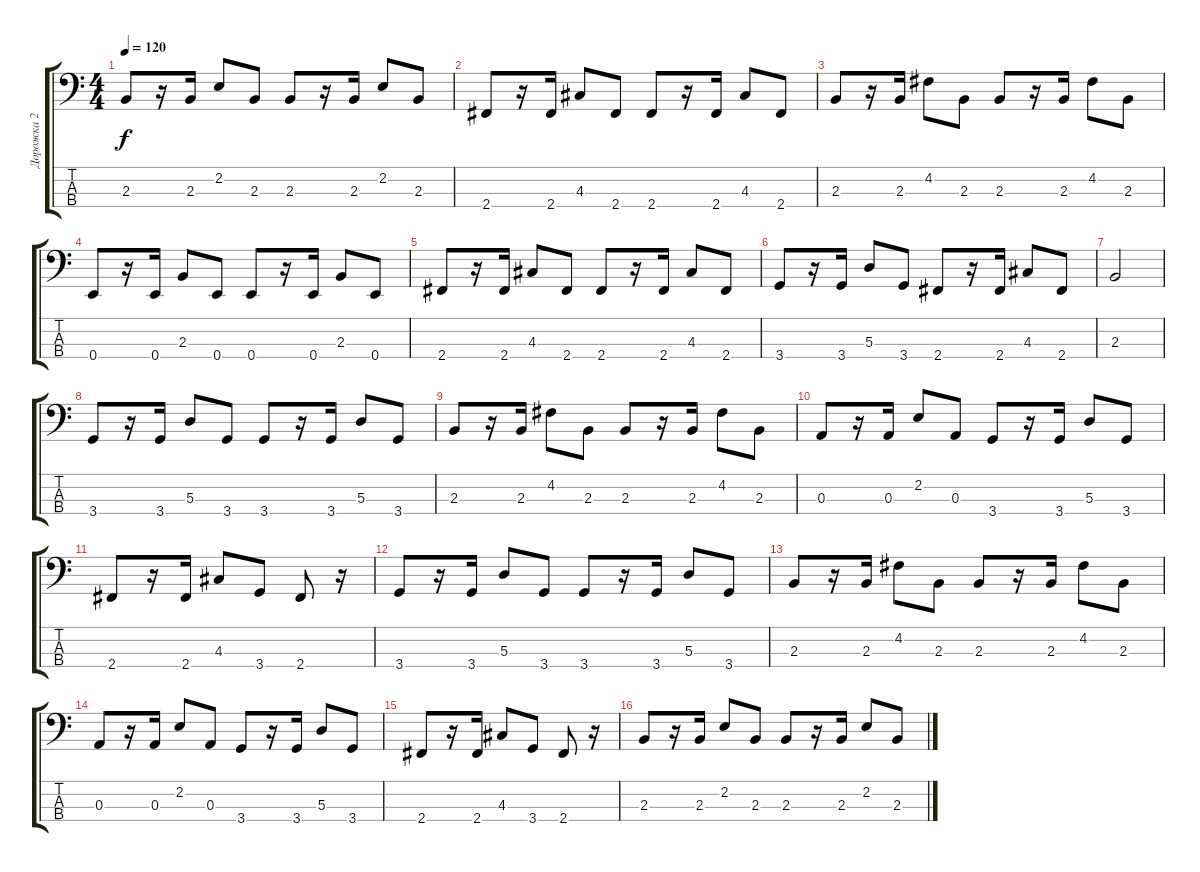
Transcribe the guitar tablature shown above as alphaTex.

\track ("Дорожка 2" "Дорожка 2") {instrument electricbassfinger}
\staff {score tabs}
\tuning (G2 D2 A1 E1) {hide}
\ts (4 4)
\tempo 120
\clef f4
\ks c
2.3.8{dy f} r.16 2.3.16 2.2.8 2.3.8 2.3.8 r.16 2.3.16 2.2.8 2.3.8 |
2.4.8 r.16 2.4.16 4.3.8 2.4.8 2.4.8 r.16 2.4.16 4.3.8 2.4.8 |
2.3.8 r.16 2.3.16 4.2.8 2.3.8 2.3.8 r.16 2.3.16 4.2.8 2.3.8 |
0.4.8 r.16 0.4.16 2.3.8 0.4.8 0.4.8 r.16 0.4.16 2.3.8 0.4.8 |
2.4.8 r.16 2.4.16 4.3.8 2.4.8 2.4.8 r.16 2.4.16 4.3.8 2.4.8 |
3.4.8 r.16 3.4.16 5.3.8 3.4.8 2.4.8 r.16 2.4.16 4.3.8 2.4.8 |
2.3.2 |
3.4.8 r.16 3.4.16 5.3.8 3.4.8 3.4.8 r.16 3.4.16 5.3.8 3.4.8 |
2.3.8 r.16 2.3.16 4.2.8 2.3.8 2.3.8 r.16 2.3.16 4.2.8 2.3.8 |
0.3.8 r.16 0.3.16 2.2.8 0.3.8 3.4.8 r.16 3.4.16 5.3.8 3.4.8 |
2.4.8 r.16 2.4.16 4.3.8 3.4.8 2.4.8 r.16 |
3.4.8 r.16 3.4.16 5.3.8 3.4.8 3.4.8 r.16 3.4.16 5.3.8 3.4.8 |
2.3.8 r.16 2.3.16 4.2.8 2.3.8 2.3.8 r.16 2.3.16 4.2.8 2.3.8 |
0.3.8 r.16 0.3.16 2.2.8 0.3.8 3.4.8 r.16 3.4.16 5.3.8 3.4.8 |
2.4.8 r.16 2.4.16 4.3.8 3.4.8 2.4.8 r.16 |
2.3.8 r.16 2.3.16 2.2.8 2.3.8 2.3.8 r.16 2.3.16 2.2.8 2.3.8
